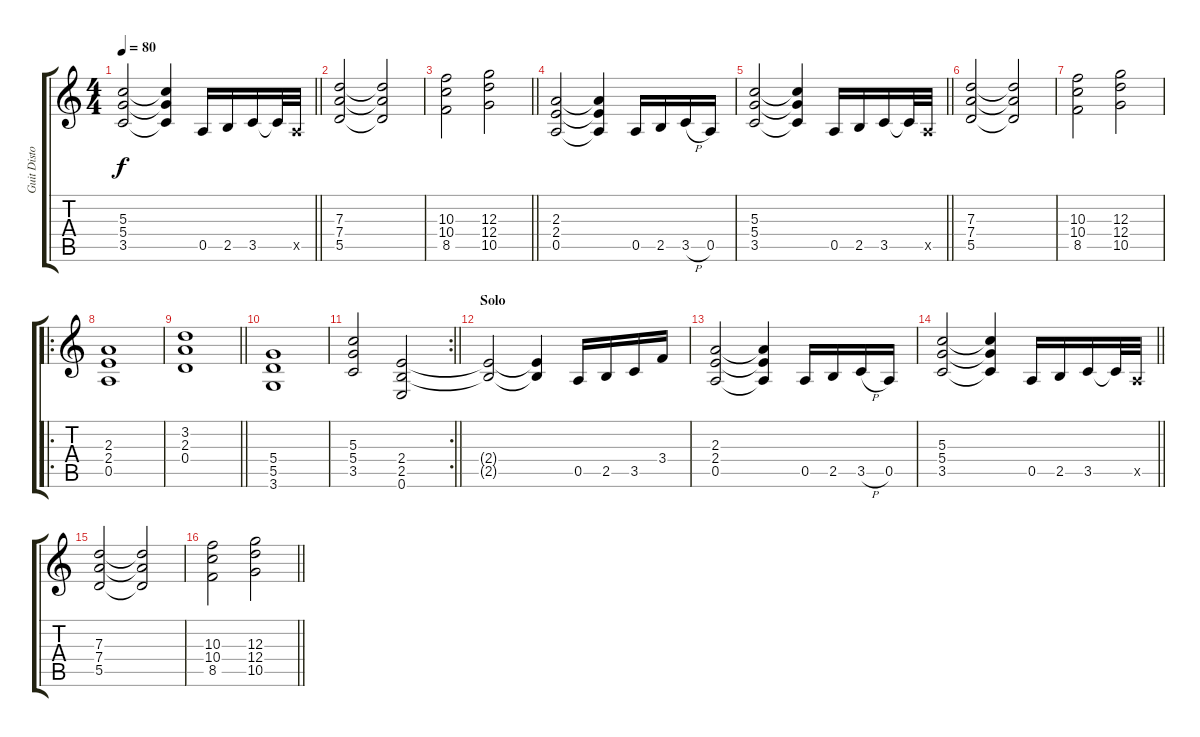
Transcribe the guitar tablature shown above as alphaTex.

\track ("Guit Disto 2" "Guit Disto") {instrument distortionguitar}
\staff {score tabs}
\tuning (E4 B3 G3 D3 A2 E2) {hide}
\ts (4 4)
\tempo 80
\clef g2
\barLineRight lightlight
\ks c
(5.3 5.4 3.5).2{dy f} (5.3{t} 5.4{t} 3.5{t}).4 0.5.16 2.5.16 3.5.16 3.5{t}.32 0.5{x}.32 |
(7.3 7.4 5.5).2 (7.3{t} 7.4{t} 5.5{t}).2 |
\barLineRight lightlight
(10.3 10.4 8.5).2 (12.3 12.4 10.5).2 |
(2.3 2.4 0.5).2 (2.3{t} 2.4{t} 0.5{t}).4 0.5.16 2.5.16 3.5{h}.16 0.5.16 |
\barLineRight lightlight
(5.3 5.4 3.5).2 (5.3{t} 5.4{t} 3.5{t}).4 0.5.16 2.5.16 3.5.16 3.5{t}.32 0.5{x}.32 |
(7.3 7.4 5.5).2 (7.3{t} 7.4{t} 5.5{t}).2 |
(10.3 10.4 8.5).2 (12.3 12.4 10.5).2 |
\ro
(2.3 2.4 0.5).1 |
\barLineRight lightlight
(3.2 2.3 0.4).1 |
(5.4 5.5 3.6).1 |
\rc 2
\barLineRight lightlight
(5.3 5.4 3.5).2 (2.4 2.5 0.6).2 |
\section ("" "Solo")
(2.4{t} 2.5{t}).2 (2.4{t} 2.5{t}).4 0.5.16 2.5.16 3.5.16 3.4.16 |
(2.3 2.4 0.5).2 (2.3{t} 2.4{t} 0.5{t}).4 0.5.16 2.5.16 3.5{h}.16 0.5.16 |
\barLineRight lightlight
(5.3 5.4 3.5).2 (5.3{t} 5.4{t} 3.5{t}).4 0.5.16 2.5.16 3.5.16 3.5{t}.32 0.5{x}.32 |
\section ("" "")
(7.3 7.4 5.5).2 (7.3{t} 7.4{t} 5.5{t}).2 |
\barLineRight lightlight
(10.3 10.4 8.5).2 (12.3 12.4 10.5).2
